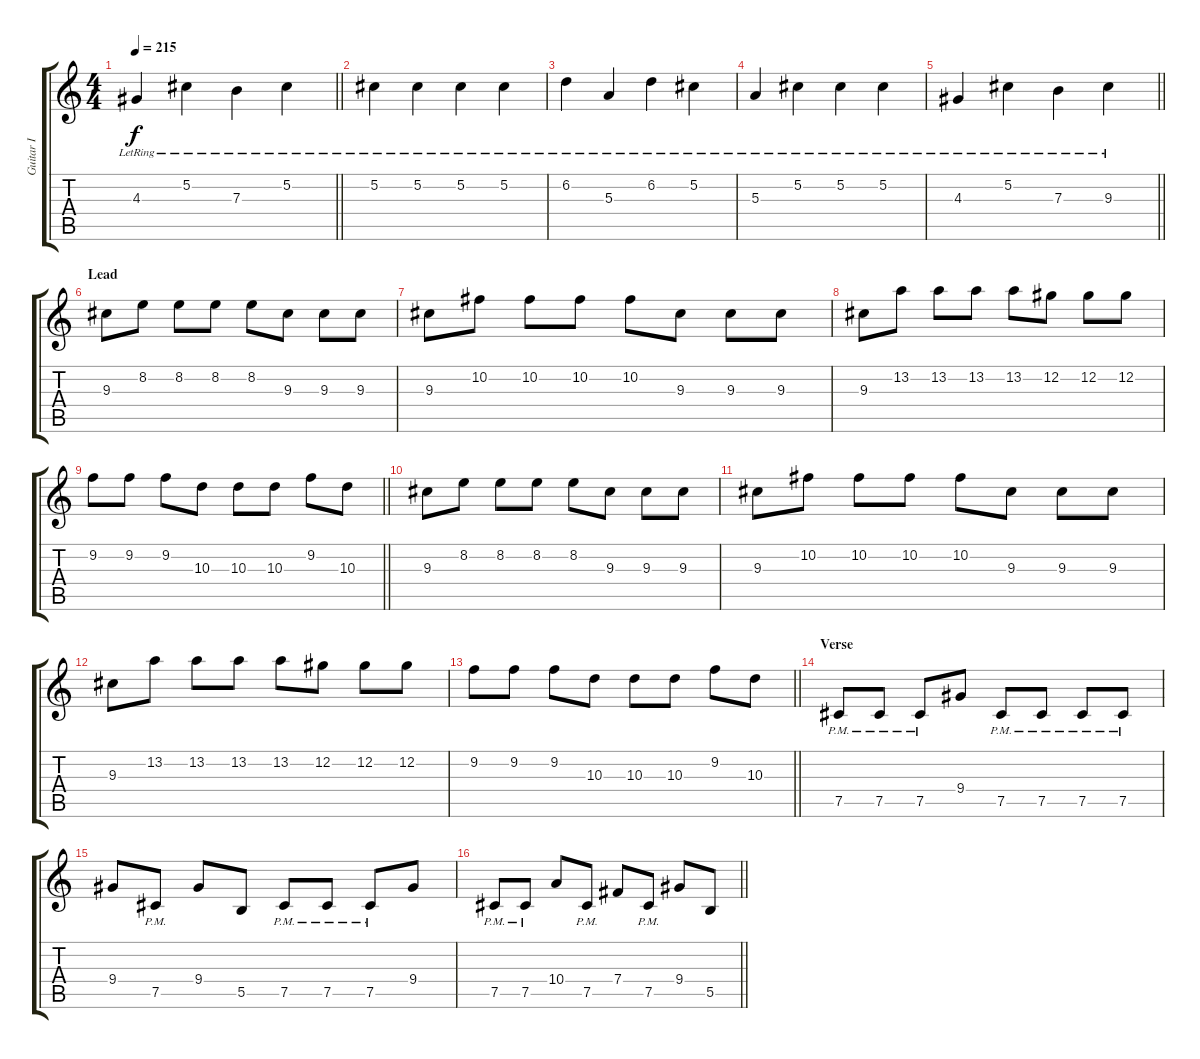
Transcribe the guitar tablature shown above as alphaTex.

\track ("Guitar I" "Guitar I") {instrument distortionguitar}
\staff {score tabs}
\tuning (Db4 Ab3 E3 B2 Gb2 Db2) {hide}
\ts (4 4)
\tempo 215
\clef g2
\barLineRight lightlight
\ks c
4.3{lr}.4{dy f} 5.2{lr}.4 7.3{lr}.4 5.2{lr}.4 |
\section ("" "")
5.2{lr}.4 5.2{lr}.4 5.2{lr}.4 5.2{lr}.4 |
6.2{lr}.4 5.3{lr}.4 6.2{lr}.4 5.2{lr}.4 |
5.3{lr}.4 5.2{lr}.4 5.2{lr}.4 5.2{lr}.4 |
\barLineRight lightlight
4.3{lr}.4 5.2{lr}.4 7.3{lr}.4 9.3{lr}.4 |
\section ("" "Lead")
9.3.8 8.2.8 8.2.8 8.2.8 8.2.8 9.3.8 9.3.8 9.3.8 |
9.3.8 10.2.8 10.2.8 10.2.8 10.2.8 9.3.8 9.3.8 9.3.8 |
9.3.8 13.2.8 13.2.8 13.2.8 13.2.8 12.2.8 12.2.8 12.2.8 |
\barLineRight lightlight
9.2.8 9.2.8 9.2.8 10.3.8 10.3.8 10.3.8 9.2.8 10.3.8 |
\section ("" "")
9.3.8 8.2.8 8.2.8 8.2.8 8.2.8 9.3.8 9.3.8 9.3.8 |
9.3.8 10.2.8 10.2.8 10.2.8 10.2.8 9.3.8 9.3.8 9.3.8 |
9.3.8 13.2.8 13.2.8 13.2.8 13.2.8 12.2.8 12.2.8 12.2.8 |
\barLineRight lightlight
9.2.8 9.2.8 9.2.8 10.3.8 10.3.8 10.3.8 9.2.8 10.3.8 |
\section ("" "Verse")
7.5{pm}.8 7.5{pm}.8 7.5{pm}.8 9.4.8 7.5{pm}.8 7.5{pm}.8 7.5{pm}.8 7.5{pm}.8 |
9.4.8 7.5{pm}.8 9.4.8 5.5.8 7.5{pm}.8 7.5{pm}.8 7.5{pm}.8 9.4.8 |
\barLineRight lightlight
7.5{pm}.8 7.5{pm}.8 10.4.8 7.5{pm}.8 7.4.8 7.5{pm}.8 9.4.8 5.5.8
